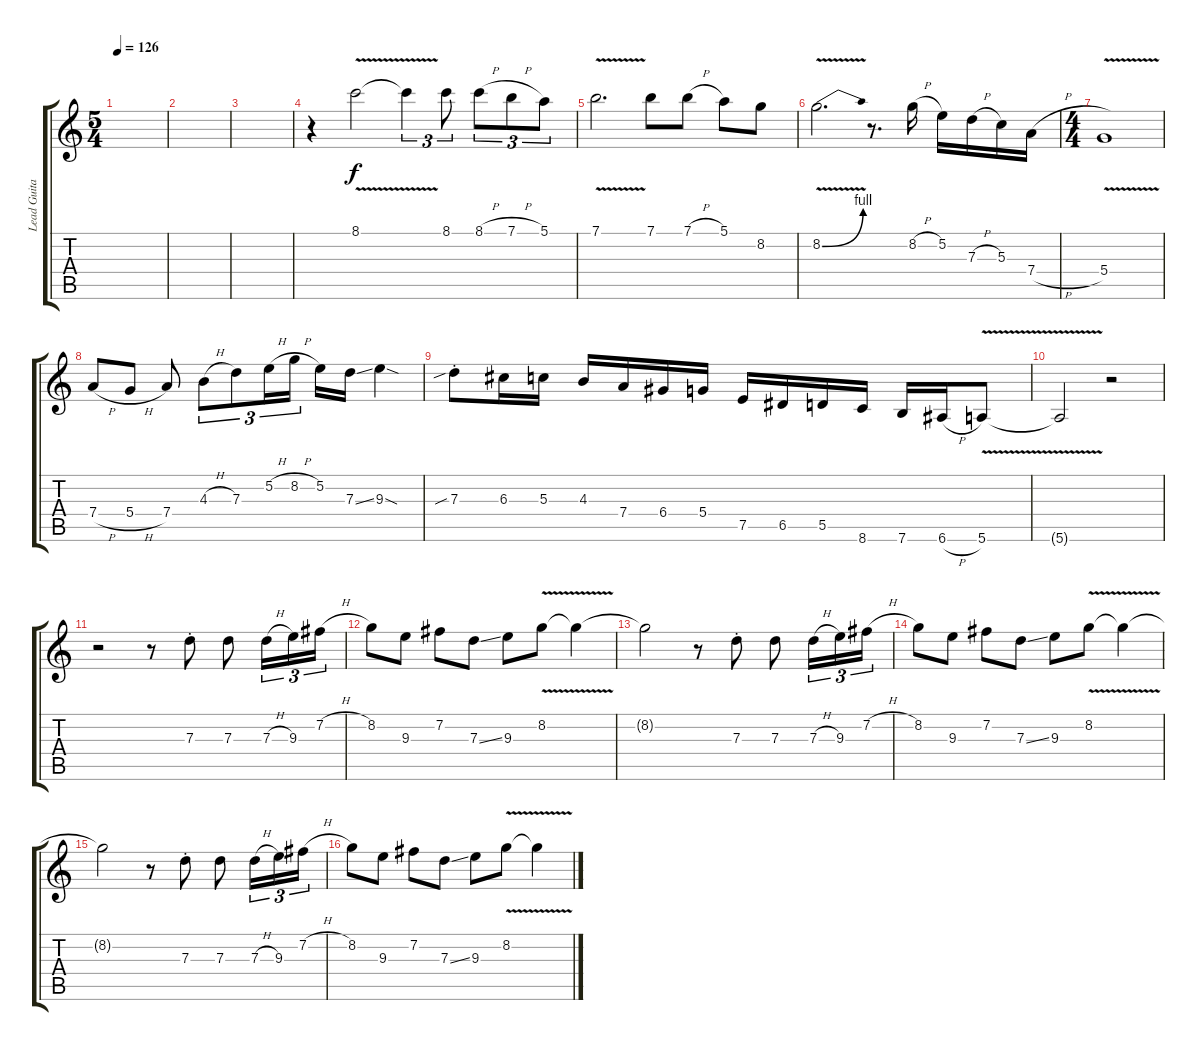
\track ("Lead Guitar" "Lead Guita") {instrument overdrivenguitar}
\staff {score tabs}
\tuning (E4 B3 G3 D3 A2 E2) {hide}
\ts (5 4)
\tempo 126
\clef g2
\ks c
|
|
|
r.4 8.1{v}.2 8.1{t}.4{tu (3 2)} 8.1.8{tu (3 2)} 8.1{h}.8{tu (3 2)} 7.1{h}.8{tu (3 2)} 5.1.8{tu (3 2)} |
7.1{v}.2{d} 7.1.8 7.1{h}.8 5.1.8 8.2.8 |
8.2{be (bend 0 0 60 4) v}.2{d} r.8{d} 8.2{h}.16 5.2.16 7.3{h}.16 5.3.16 7.4{h}.16 |
\ts (4 4)
5.4{v}.1 |
7.4{h}.8 5.4{h}.8 7.4.8 4.3{h}.8{tu (3 2)} 7.3.8{tu (3 2)} 5.2{h}.16{tu (3 2)} 8.2{h}.16{tu (3 2) beam splitsecondary} 5.2.16 7.3{ss}.16 9.3{sod}.4 |
7.3{sib st}.8 6.3.16 5.3.16 4.3.16 7.4.16 6.4.16 5.4.16 7.5.16 6.5.16 5.5.16 8.6.16 7.6.16 6.6{h}.16 5.6{v}.8 |
5.6{t}.2 r.2 |
r.2 r.8 7.3{st}.8 7.3.8 7.3{h}.16{tu (3 2)} 9.3.16{tu (3 2)} 7.2{h}.16{tu (3 2)} |
8.2.8 9.3.8 7.2.8 7.3{ss}.8 9.3.8 8.2{v}.8 8.2{t}.4 |
8.2{t}.2 r.8 7.3{st}.8 7.3.8 7.3{h}.16{tu (3 2)} 9.3.16{tu (3 2)} 7.2{h}.16{tu (3 2)} |
8.2.8 9.3.8 7.2.8 7.3{ss}.8 9.3.8 8.2{v}.8 8.2{t}.4 |
8.2{t}.2 r.8 7.3{st}.8 7.3.8 7.3{h}.16{tu (3 2)} 9.3.16{tu (3 2)} 7.2{h}.16{tu (3 2)} |
8.2.8 9.3.8 7.2.8 7.3{ss}.8 9.3.8 8.2{v}.8 8.2{t}.4
